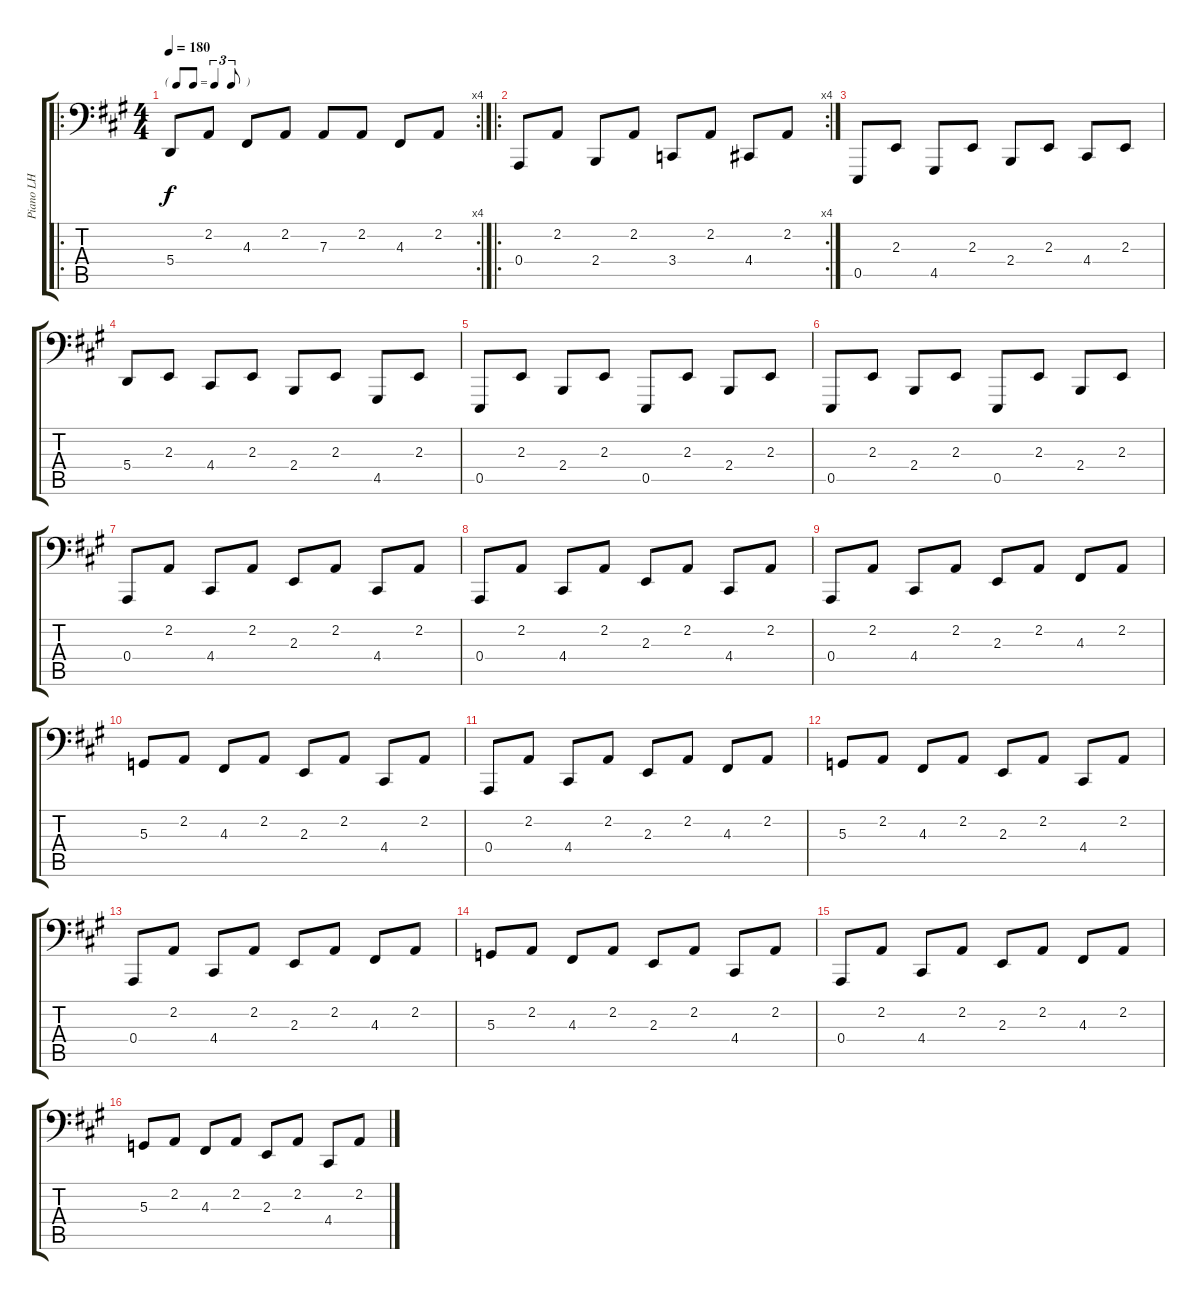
\track ("Piano LH" "Piano LH") {instrument brightacousticpiano}
\staff {score tabs}
\tuning (C3 G2 D2 A1 E1 B0) {hide}
\ro
\rc 4
\ts (4 4)
\tf triplet8th
\tempo 180
\clef f4
\ks a
5.4.8{dy f} 2.2.8 4.3.8 2.2.8 7.3.8 2.2.8 4.3.8 2.2.8 |
\ro
\rc 4
0.4.8 2.2.8 2.4.8 2.2.8 3.4.8 2.2.8 4.4.8 2.2.8 |
0.5.8 2.3.8 4.5.8 2.3.8 2.4.8 2.3.8 4.4.8 2.3.8 |
5.4.8 2.3.8 4.4.8 2.3.8 2.4.8 2.3.8 4.5.8 2.3.8 |
0.5.8 2.3.8 2.4.8 2.3.8 0.5.8 2.3.8 2.4.8 2.3.8 |
0.5.8 2.3.8 2.4.8 2.3.8 0.5.8 2.3.8 2.4.8 2.3.8 |
0.4.8 2.2.8 4.4.8 2.2.8 2.3.8 2.2.8 4.4.8 2.2.8 |
0.4.8 2.2.8 4.4.8 2.2.8 2.3.8 2.2.8 4.4.8 2.2.8 |
0.4.8{volume 10} 2.2.8 4.4.8 2.2.8 2.3.8 2.2.8 4.3.8 2.2.8 |
5.3.8 2.2.8 4.3.8 2.2.8 2.3.8 2.2.8 4.4.8 2.2.8 |
0.4.8 2.2.8 4.4.8 2.2.8 2.3.8 2.2.8 4.3.8 2.2.8 |
5.3.8 2.2.8 4.3.8 2.2.8 2.3.8 2.2.8 4.4.8 2.2.8 |
0.4.8 2.2.8 4.4.8 2.2.8 2.3.8 2.2.8 4.3.8 2.2.8 |
5.3.8 2.2.8 4.3.8 2.2.8 2.3.8 2.2.8 4.4.8 2.2.8 |
0.4.8 2.2.8 4.4.8 2.2.8 2.3.8 2.2.8 4.3.8 2.2.8 |
5.3.8 2.2.8 4.3.8 2.2.8 2.3.8 2.2.8 4.4.8 2.2.8
